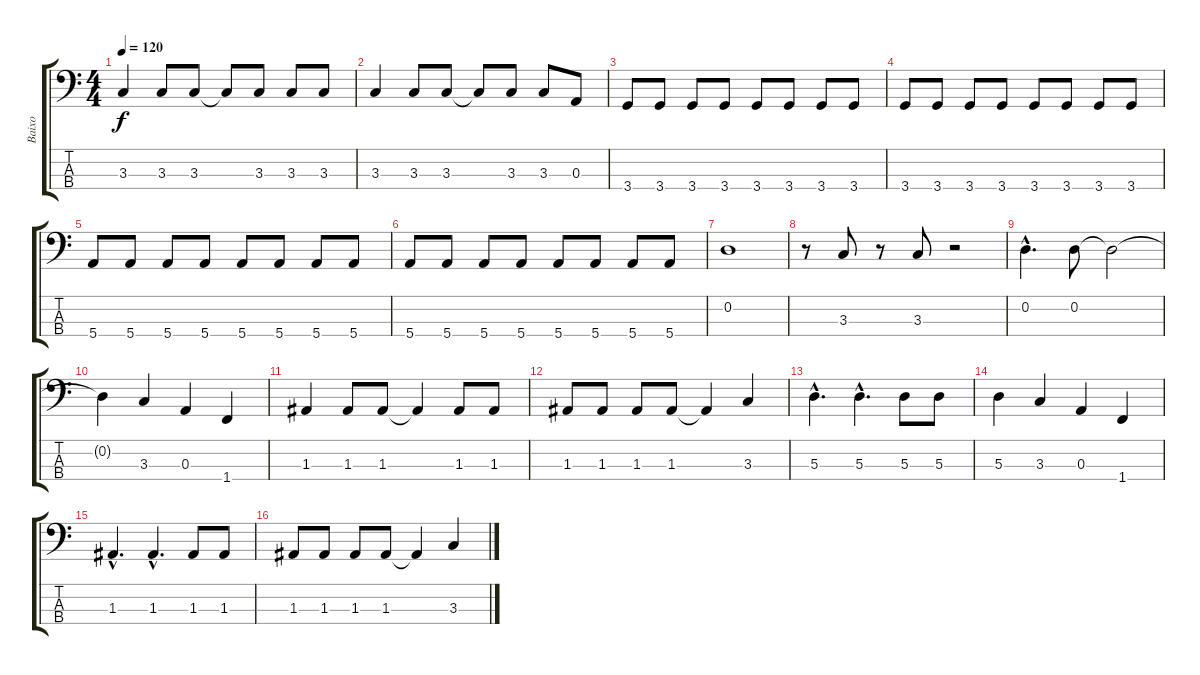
\track ("Baixo" "Baixo") {instrument electricbasspick}
\staff {score tabs}
\tuning (G2 D2 A1 E1) {hide}
\ts (4 4)
\tempo 120
\clef f4
\ks c
3.3.4{dy f} 3.3.8 3.3.8 3.3{t}.8 3.3.8 3.3.8 3.3.8 |
3.3.4 3.3.8 3.3.8 3.3{t}.8 3.3.8 3.3.8 0.3.8 |
3.4.8 3.4.8 3.4.8 3.4.8 3.4.8 3.4.8 3.4.8 3.4.8 |
3.4.8 3.4.8 3.4.8 3.4.8 3.4.8 3.4.8 3.4.8 3.4.8 |
5.4.8 5.4.8 5.4.8 5.4.8 5.4.8 5.4.8 5.4.8 5.4.8 |
5.4.8 5.4.8 5.4.8 5.4.8 5.4.8 5.4.8 5.4.8 5.4.8 |
0.2.1 |
r.8 3.3.8 r.8 3.3.8 r.2 |
0.2{hac}.4{d} 0.2.8 0.2{t}.2 |
0.2{t}.4 3.3.4 0.3.4 1.4.4 |
1.3.4 1.3.8 1.3.8 1.3{t}.4 1.3.8 1.3.8 |
1.3.8 1.3.8 1.3.8 1.3.8 1.3{t}.4 3.3.4 |
5.3{hac}.4{d} 5.3{hac}.4{d} 5.3.8 5.3.8 |
5.3.4 3.3.4 0.3.4 1.4.4 |
1.3{hac}.4{d} 1.3{hac}.4{d} 1.3.8 1.3.8 |
1.3.8 1.3.8 1.3.8 1.3.8 1.3{t}.4 3.3.4
